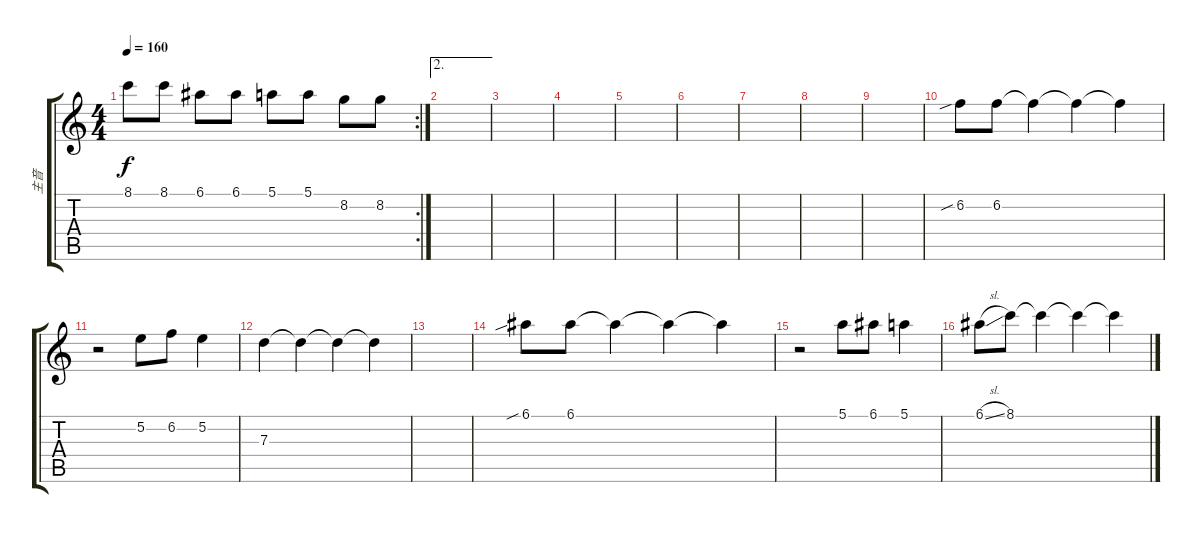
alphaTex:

\track ("主音" "主音") {instrument distortionguitar}
\staff {score tabs}
\tuning (E4 B3 G3 D3 A2 E2) {hide}
\rc 2
\ts (4 4)
\tempo 160
\clef g2
\ks c
8.1.8{dy f} 8.1.8 6.1.8 6.1.8 5.1.8 5.1.8 8.2.8 8.2.8 |
\ae 2
|
|
|
|
|
|
|
|
6.2{sib}.8 6.2.8 6.2{t}.4 6.2{t}.4 6.2{t}.4 |
r.2 5.2.8 6.2.8 5.2.4 |
7.3.4 7.3{t}.4 7.3{t}.4 7.3{t}.4 |
|
6.1{sib}.8 6.1.8 6.1{t}.4 6.1{t}.4 6.1{t}.4 |
r.2 5.1.8 6.1.8 5.1.4 |
6.1{sl}.8 8.1.8 8.1{t}.4 8.1{t}.4 8.1{t}.4
